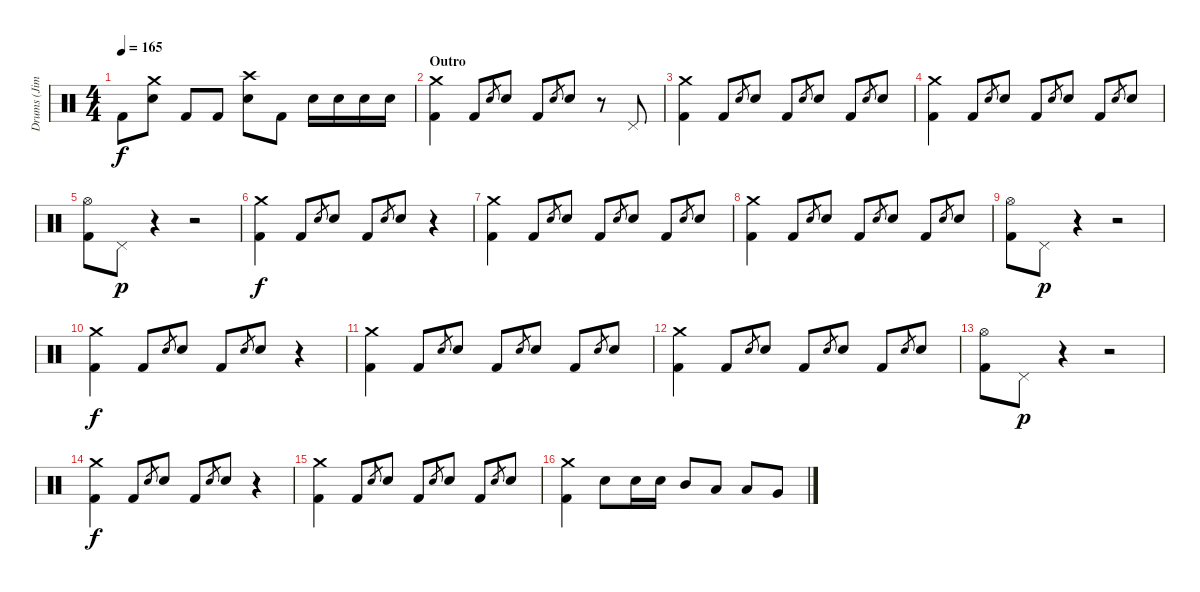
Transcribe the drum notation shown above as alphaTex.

\track ("Drums (Jimmy DeGrasso)" "Drums (Jim") {instrument percussion}
\staff {score}
\articulation defaults
\ts (4 4)
\tempo 165
\clef neutral
\ks c "Kick (hit) 2".8{dy f}
("Crash medium (hit)" "Snare (hit) 2").8 "Kick (hit) 2".8 "Kick (hit) 2".8 ("Crash high (hit)" "Snare (hit) 2").8 "Kick (hit) 2".8 "Snare (hit) 2".16 "Snare (hit) 2".16 "Snare (hit) 2".16 "Snare (hit) 2".16 |
\section ("" "Outro")
("Crash medium (hit)" "Kick (hit) 2").4 "Kick (hit) 2".8 "Snare (hit) 2".8{gr} "Snare (hit) 2".8 "Kick (hit) 2".8 "Snare (hit) 2".8{gr} "Snare (hit) 2".8 r.8 "Pedal Hi-Hat (hit)".8 |
("Crash medium (hit)" "Kick (hit) 2").4 "Kick (hit) 2".8 "Snare (hit) 2".8{gr} "Snare (hit) 2".8 "Kick (hit) 2".8 "Snare (hit) 2".8{gr} "Snare (hit) 2".8 "Kick (hit) 2".8 "Snare (hit) 2".8{gr} "Snare (hit) 2".8 |
("Crash medium (hit)" "Kick (hit) 2").4 "Kick (hit) 2".8 "Snare (hit) 2".8{gr} "Snare (hit) 2".8 "Kick (hit) 2".8 "Snare (hit) 2".8{gr} "Snare (hit) 2".8 "Kick (hit) 2".8 "Snare (hit) 2".8{gr} "Snare (hit) 2".8 |
("Hi-Hat (open)" "Kick (hit) 2").8 "Pedal Hi-Hat (hit)".8{dy p} r.4 r.2 |
("Crash medium (hit)" "Kick (hit) 2").4{dy f} "Kick (hit) 2".8 "Snare (hit) 2".8{gr} "Snare (hit) 2".8 "Kick (hit) 2".8 "Snare (hit) 2".8{gr} "Snare (hit) 2".8 r.4 |
("Crash medium (hit)" "Kick (hit) 2").4 "Kick (hit) 2".8 "Snare (hit) 2".8{gr} "Snare (hit) 2".8 "Kick (hit) 2".8 "Snare (hit) 2".8{gr} "Snare (hit) 2".8 "Kick (hit) 2".8 "Snare (hit) 2".8{gr} "Snare (hit) 2".8 |
("Crash medium (hit)" "Kick (hit) 2").4 "Kick (hit) 2".8 "Snare (hit) 2".8{gr} "Snare (hit) 2".8 "Kick (hit) 2".8 "Snare (hit) 2".8{gr} "Snare (hit) 2".8 "Kick (hit) 2".8 "Snare (hit) 2".8{gr} "Snare (hit) 2".8 |
("Hi-Hat (open)" "Kick (hit) 2").8 "Pedal Hi-Hat (hit)".8{dy p} r.4 r.2 |
("Crash medium (hit)" "Kick (hit) 2").4{dy f} "Kick (hit) 2".8 "Snare (hit) 2".8{gr} "Snare (hit) 2".8 "Kick (hit) 2".8 "Snare (hit) 2".8{gr} "Snare (hit) 2".8 r.4 |
("Crash medium (hit)" "Kick (hit) 2").4 "Kick (hit) 2".8 "Snare (hit) 2".8{gr} "Snare (hit) 2".8 "Kick (hit) 2".8 "Snare (hit) 2".8{gr} "Snare (hit) 2".8 "Kick (hit) 2".8 "Snare (hit) 2".8{gr} "Snare (hit) 2".8 |
("Crash medium (hit)" "Kick (hit) 2").4 "Kick (hit) 2".8 "Snare (hit) 2".8{gr} "Snare (hit) 2".8 "Kick (hit) 2".8 "Snare (hit) 2".8{gr} "Snare (hit) 2".8 "Kick (hit) 2".8 "Snare (hit) 2".8{gr} "Snare (hit) 2".8 |
("Hi-Hat (open)" "Kick (hit) 2").8 "Pedal Hi-Hat (hit)".8{dy p} r.4 r.2 |
("Crash medium (hit)" "Kick (hit) 2").4{dy f} "Kick (hit) 2".8 "Snare (hit) 2".8{gr} "Snare (hit) 2".8 "Kick (hit) 2".8 "Snare (hit) 2".8{gr} "Snare (hit) 2".8 r.4 |
("Crash medium (hit)" "Kick (hit) 2").4 "Kick (hit) 2".8 "Snare (hit) 2".8{gr} "Snare (hit) 2".8 "Kick (hit) 2".8 "Snare (hit) 2".8{gr} "Snare (hit) 2".8 "Kick (hit) 2".8 "Snare (hit) 2".8{gr} "Snare (hit) 2".8 |
("Crash medium (hit)" "Kick (hit) 2").4 "Snare (hit) 2".8 "Snare (hit) 2".16 "Snare (hit) 2".16 "Mid Tom (hit)".8 "Low Tom (hit)".8 "Low Tom (hit)".8 "Very Low Tom (hit)".8
